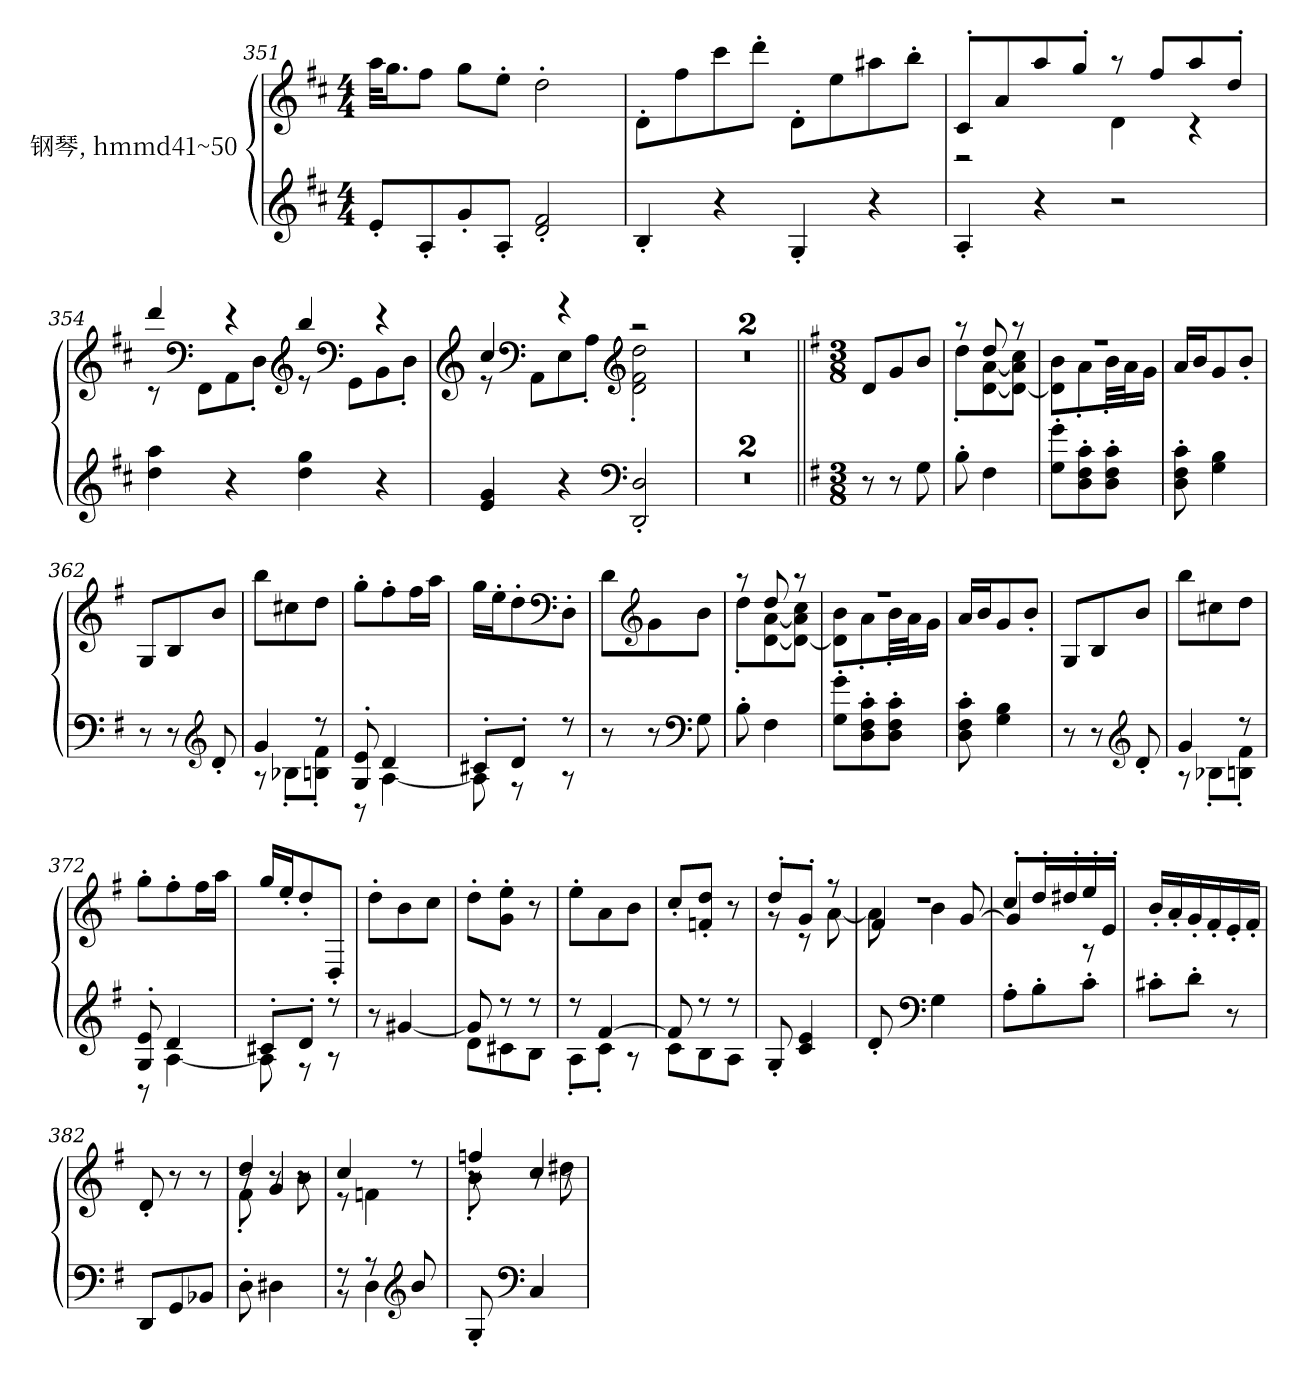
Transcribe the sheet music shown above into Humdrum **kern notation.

**kern	**kern
*part1	*part1
*staff2	*staff1
*I"钢琴, hmmd41~50	*
*clefG2	*clefG2
*k[f#c#]	*k[f#c#]
*M4/4	*M4/4
=351	=351
8e'/L	32aa\KLL
.	16.gg\J
8A'/	8ff#\J
8g'/	8gg\L
8A'/J	8ee'\J
2d/' 2f#/'	2dd'\
=352	=352
*	*MM103
4B'/	8d'\L
.	8ff#\
4r	8ccc#\
.	8ddd'\J
4G'/	8d'\L
.	8ee\
4r	8aa#X\
.	8bb'\J
!!LO:LB:g=z
=353	=353
*	*^
4A'/	8c#'/L	2r
.	8a/	.
4r	8aa/	.
.	8gg'/J	.
2r	8r	4d\
.	8ff#/L	.
.	8aa/	4r
.	8dd'/J	.
=354	=354	=354
*	*MM119	*
4dd\ 4aa\	4ddd/	8r
*	*clefF4	*
.	.	8FF#\L
4r	4r	8AA\
.	.	8D'\J
*	*clefG2	*
4dd\ 4gg\	4bb/	8r
*	*clefF4	*
.	.	8GG\L
4r	4r	8BB\
.	.	8D'\J
=355	=355	=355
*	*clefG2	*
*	*MM93	*
4e/ 4g/	4cc#/	8r
*	*clefF4	*
.	.	8AA\L
*	*MM82	*
4r	4r	8E\
.	.	8A'\J
*clefF4	*clefG2	*
*	*MM41	*
2DD/' 2D/'	2r	2d\' 2f#\' 2dd\'
*	*v	*v
=356	=356
1r	1r
=357	=357
*k[]	*k[]
*	*MM111
1r	1r
!!LO:PB:g=z
=358||	=358||
*k[f#]	*k[f#]
*M3/8	*M3/8
8r	8d/L
8r	8g/
8G\	8b/J
=359	=359
*	*^
8B'\	8r	8dd'\L
4F#\	8dd/	[8d\ [8a\
.	8r	8d\_ 8a\] 8cc\J
=360	=360	=360
8G\' 8g\'L	4.r	8d\] 8b\L
8D\' 8F#\' 8c\'	.	8a'\
8D\' 8F#\' 8c\'J	.	32b'\LL
.	.	32a\J
.	.	16g\JJ
*	*v	*v
=361	=361
8D\' 8F#\' 8c\'	16a/LL
.	16b/J
4G\ 4B\	8g/
.	8b'/J
=362	=362
8r	8G/L
8r	8B/
*clefG2	*
8d'/	8b/J
=363	=363
*^	*
4g/	8r	8bb\L
.	8B-X'\L	8cc#X\
8r	8Bn\' 8f#\'J	8dd\J
=364	=364	=364
8G/' 8e/'	8r	8gg'\L
4d/	[4A\	8ff#'\
.	.	16ff#\L
.	.	16aa\JJ
!!LO:LB:g=z
=365	=365	=365
8c#X'/L	8A\]	16gg\LL
.	.	16ee'\J
8d'/J	8r	8dd'\
*	*	*clefF4
8r	8r	8D'\J
*v	*v	*
=366	=366
8r	8d\L
*	*clefG2
8r	8g\
*clefF4	*
8G\	8b\J
=367	=367
*	*^
8B'\	8r	8dd'\L
4F#\	8dd/	[8d\ [8a\
.	8r	8d\_ 8a\] 8cc\J
=368	=368	=368
8G\' 8g\'L	4.r	8d\] 8b\L
8D\' 8F#\' 8c\'	.	8a'\
8D\' 8F#\' 8c\'J	.	32b'\LL
.	.	32a\J
.	.	16g\JJ
*	*v	*v
=369	=369
8D\' 8F#\' 8c\'	16a/LL
.	16b/J
4G\ 4B\	8g/
.	8b'/J
=370	=370
8r	8G/L
8r	8B/
*clefG2	*
8d'/	8b/J
=371	=371
*^	*
4g/	8r	8bb\L
.	8B-X'\L	8cc#X\
8r	8Bn\' 8f#\'J	8dd\J
!!LO:LB:g=z
=372	=372	=372
8G/' 8e/'	8r	8gg'\L
4d/	[4A\	8ff#'\
.	.	16ff#\L
.	.	16aa\JJ
=373	=373	=373
8c#X'/L	8A\]	16gg/LL
.	.	16ee'/J
8d'/J	8r	8dd'/
8r	8r	8D'/J
*v	*v	*
=374	=374
8r	8dd'\L
[4g#X/	8b\
.	8cc\J
=375	=375
*^	*
8g#/]	8d\L	8dd'\L
8r	8c#X\	8g\' 8ee\'J
8r	8B\J	8r
=376	=376	=376
8r	8A'\L	8ee'\L
[4f#/	8c'\J	8a\
.	8r	8b\J
=377	=377	=377
8f#/]	8c\L	8cc'/L
8r	8B\	8fn/' 8dd/'J
8r	8A\J	8r
*v	*v	*
=378	=378
*	*^
8G'/	8dd'/L	8r
4c/ 4e/	8g'/J	8r
.	8r	[8a\
=379	=379	=379
*	*	*^
8d'/	4.r	8a\]	4f#/
*clefF4	*	*	*
4G\	.	4b\	.
.	.	.	[8g/
*	*	*v	*v
!!LO:LB:g=z
=380	=380	=380
8A'\L	8cc'/L	4g/]
8B'\	16dd'/L	.
.	16dd#X'/	.
8c'\J	16ee'/	8r
.	16e'/JJ	.
*	*v	*v
=381	=381
8c#X'\L	16b'/LL
.	16a'/
8d'\J	16g'/
.	16f#'/
8r	16e'/
.	16f#'/JJ
=382	=382
8DD/L	8d'/
8GG/	8r
8BB-X/J	8r
=383	=383
*	*^
*	*	*^
8D'\	4dd/	8f#'\	8r
4D#X\	.	8r	4g/
.	8r	8b\	.
*	*	*v	*v
=384	=384	=384
*^	*	*
8r	8r	4cc/	8r
8r	4D\	.	4fn\
*clefG2	*	*	*
8b/	.	8r	.
*v	*v	*	*
=385	=385	=385
*	*	*^
8G'/	4ffn/	8b'\	8r
*clefF4	*	*	*
4C/	.	8r	4cc/
.	8r	8dd#X\	.
*	*v	*v	*v
=	=
*-	*-
